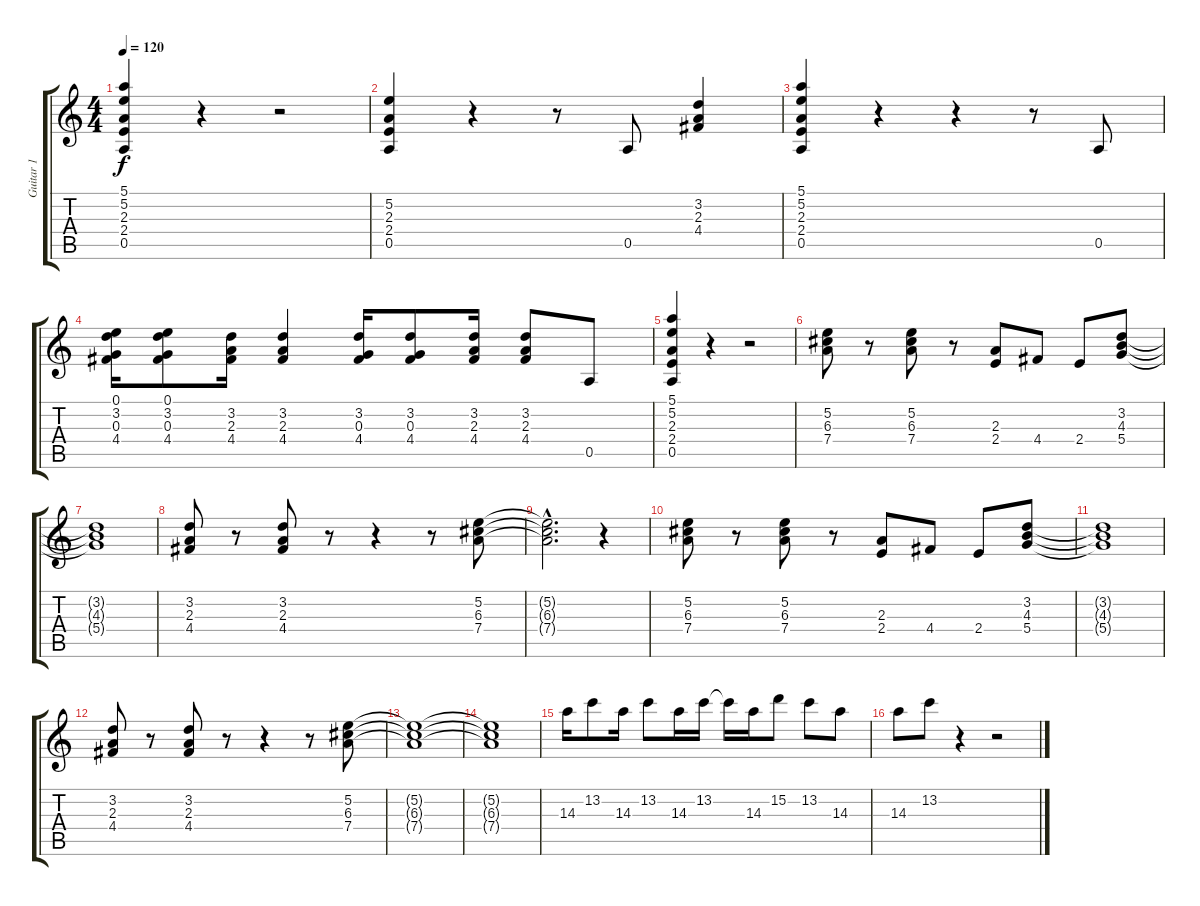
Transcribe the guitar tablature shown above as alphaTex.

\track ("Guitar 1" "Guitar 1") {instrument distortionguitar}
\staff {score tabs}
\tuning (E4 B3 G3 D3 A2 E2) {hide}
\ts (4 4)
\tempo 120
\clef g2
\ks c
(5.1 5.2 2.3 2.4 0.5).4{dy f} r.4 r.2 |
(5.2 2.3 2.4 0.5).4 r.4 r.8 0.5.8 (3.2 2.3 4.4).4 |
(5.1 5.2 2.3 2.4 0.5).4 r.4 r.4 r.8 0.5.8 |
(0.1 3.2 0.3 4.4).16 (0.1 3.2 0.3 4.4).8 (3.2 2.3 4.4).16 (3.2 2.3 4.4).4 (3.2 0.3 4.4).16 (3.2 0.3 4.4).8 (3.2 2.3 4.4).16 (3.2 2.3 4.4).8 0.5.8 |
(5.1 5.2 2.3 2.4 0.5).4 r.4 r.2 |
(5.2 6.3 7.4).8 r.8 (5.2 6.3 7.4).8 r.8 (2.3 2.4).8 4.4.8 2.4.8 (3.2 4.3 5.4).8 |
(3.2{t} 4.3{t} 5.4{t}).1 |
(3.2 2.3 4.4).8 r.8 (3.2 2.3 4.4).8 r.8 r.4 r.8 (5.2 6.3 7.4).8 |
(5.2{hac t} 6.3{hac t} 7.4{hac t}).2{d} r.4 |
(5.2 6.3 7.4).8 r.8 (5.2 6.3 7.4).8 r.8 (2.3 2.4).8 4.4.8 2.4.8 (3.2 4.3 5.4).8 |
(3.2{t} 4.3{t} 5.4{t}).1 |
(3.2 2.3 4.4).8 r.8 (3.2 2.3 4.4).8 r.8 r.4 r.8 (5.2 6.3 7.4).8 |
(5.2{t} 6.3{t} 7.4{t}).1 |
(5.2{t} 6.3{t} 7.4{t}).1 |
14.3.16 13.2.8 14.3.16 13.2.8 14.3.16 13.2.16 13.2{t}.16 14.3.16 15.2.8 13.2.8 14.3.8 |
14.3.8 13.2.8 r.4 r.2
